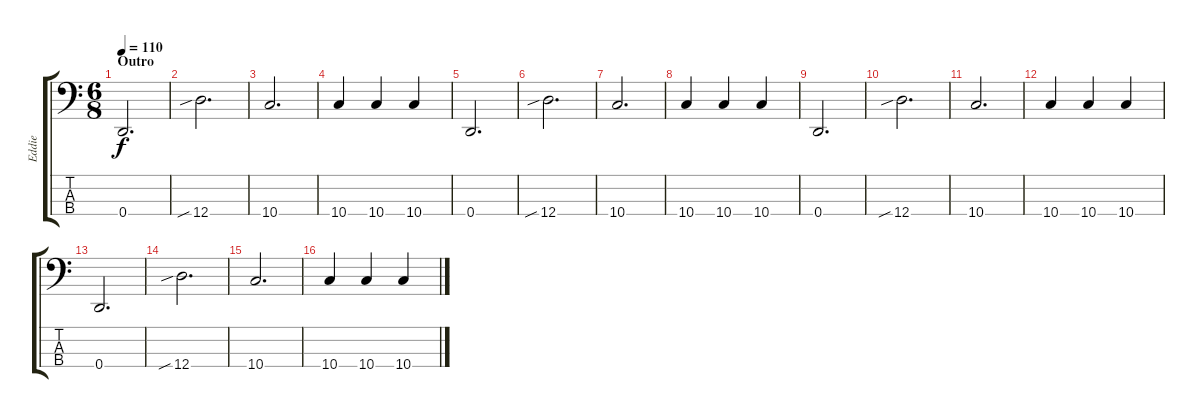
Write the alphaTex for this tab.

\track ("Eddie" "Eddie") {instrument electricbassfinger}
\staff {score tabs}
\tuning (F2 C2 G1 D1) {hide}
\ts (6 8)
\section ("" "Outro")
\tempo 110
\clef f4
\ks c
0.4.2{d dy f} |
12.4{sib}.2{d} |
10.4.2{d} |
10.4.4 10.4.4 10.4.4 |
0.4.2{d} |
12.4{sib}.2{d} |
10.4.2{d} |
10.4.4 10.4.4 10.4.4 |
0.4.2{d} |
12.4{sib}.2{d} |
10.4.2{d} |
10.4.4 10.4.4 10.4.4 |
0.4.2{d} |
12.4{sib}.2{d} |
10.4.2{d} |
10.4.4 10.4.4 10.4.4
